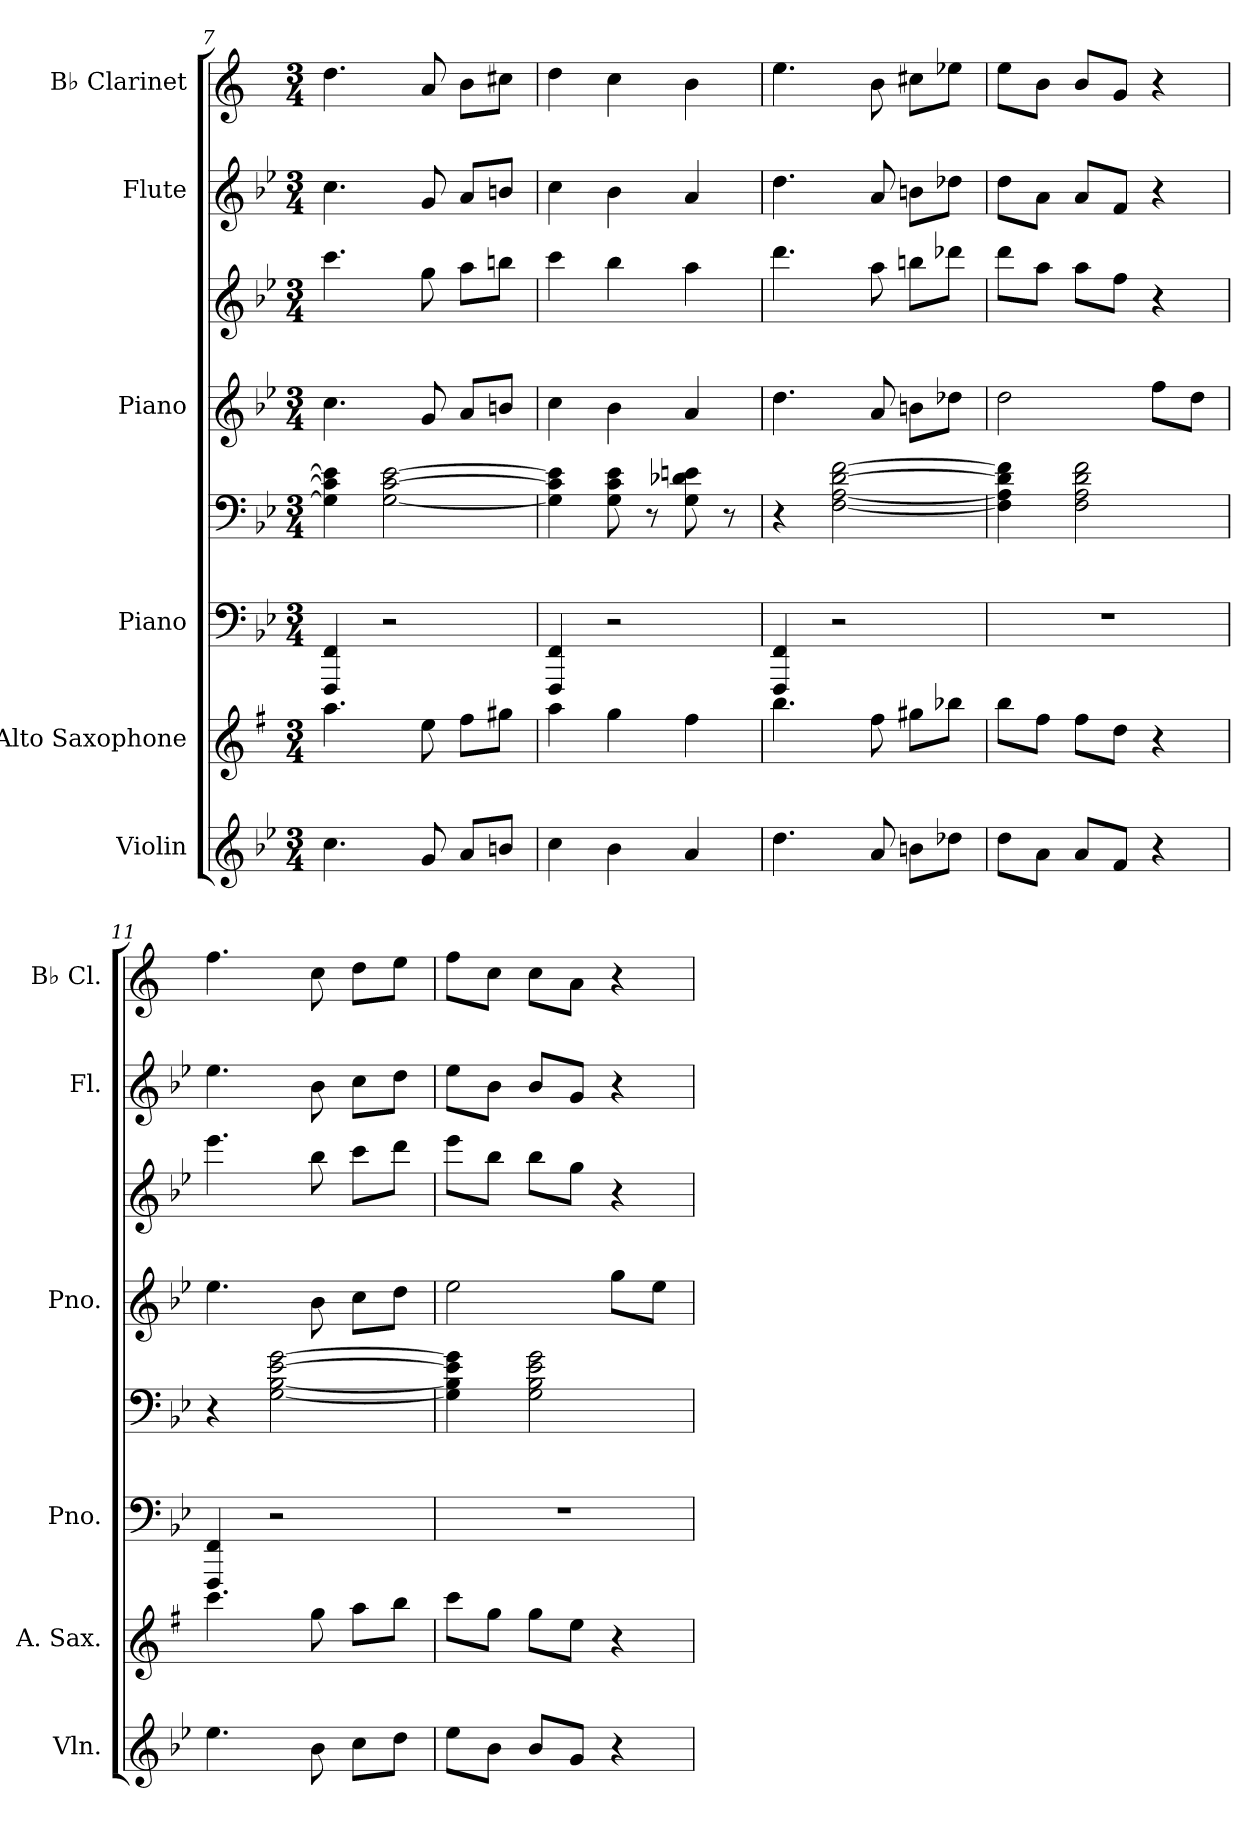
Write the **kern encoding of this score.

**kern	**kern	**kern	**kern	**kern	**kern	**kern	**kern
*part6	*part5	*part4	*part4	*part3	*part3	*part2	*part1
*staff8	*staff7	*staff6	*staff5	*staff4	*staff3	*staff2	*staff1
*I"Violin	*I"Alto Saxophone	*I"Piano	*	*I"Piano	*	*I"Flute	*I"B♭ Clarinet
*I'Vln.	*I'A. Sax.	*I'Pno.	*	*I'Pno.	*	*I'Fl.	*I'B♭ Cl.
*clefG2	*clefG2	*clefF4	*clefF4	*clefG2	*clefG2	*clefG2	*clefG2
*	*ITrd5c9	*	*	*	*	*	*ITrd1c2
*k[b-e-]	*k[b-e-]	*k[b-e-]	*k[b-e-]	*k[b-e-]	*k[b-e-]	*k[b-e-]	*k[b-e-]
*M3/4	*M3/4	*M3/4	*M3/4	*M3/4	*M3/4	*M3/4	*M3/4
=7	=7	=7	=7	=7	=7	=7	=7
4.cc\	4.cc\	4FFF/ 4FF/	4G\] 4c\] 4e-\]	4.cc\	4.ccc\	4.cc\	4.cc\
.	.	2r	[2G\ [2c\ [2e-\	.	.	.	.
8g/	8g\	.	.	8g/	8gg\	8g/	8g/
8a/L	8a\L	.	.	8a/L	8aa\L	8a/L	8a\L
8bn/J	8bn\J	.	.	8bn/J	8bbn\J	8bn/J	8bn\J
=8	=8	=8	=8	=8	=8	=8	=8
4cc\	4cc\	4FFF/ 4FF/	4G\] 4c\] 4e-\]	4cc\	4ccc\	4cc\	4cc\
4b-\	4b-\	2r	8G\ 8c\ 8e-\	4b-\	4bb-\	4b-\	4b-\
.	.	.	8r	.	.	.	.
4a/	4a\	.	8G\ 8d-X\ 8en\	4a/	4aa\	4a/	4a\
.	.	.	8r	.	.	.	.
!!LO:LB:g=z
=9	=9	=9	=9	=9	=9	=9	=9
4.dd\	4.dd\	4FFF/ 4FF/	4r	4.dd\	4.ddd\	4.dd\	4.dd\
.	.	2r	[2F\ [2A\ [2d\ [2f\	.	.	.	.
8a/	8a\	.	.	8a/	8aa\	8a/	8a\
8bn\L	8bn\L	.	.	8bn\L	8bbn\L	8bn\L	8bn\L
8dd-X\J	8dd-X\J	.	.	8dd-X\J	8ddd-X\J	8dd-X\J	8dd-X\J
=10	=10	=10	=10	=10	=10	=10	=10
8dd\L	8dd\L	2.r	4F\] 4A\] 4d\] 4f\]	2dd\	8ddd\L	8dd\L	8dd\L
8a\J	8a\J	.	.	.	8aa\J	8a\J	8a\J
8a/L	8a\L	.	2F\ 2A\ 2d\ 2f\	.	8aa\L	8a/L	8a/L
8f/J	8f\J	.	.	.	8ff\J	8f/J	8f/J
4r	4r	.	.	8ff\L	4r	4r	4r
.	.	.	.	8dd\J	.	.	.
=11	=11	=11	=11	=11	=11	=11	=11
4.ee-\	4.ee-\	4FFF/ 4FF/	4r	4.ee-\	4.eee-\	4.ee-\	4.ee-\
.	.	2r	[2G\ [2B-\ [2e-\ [2g\	.	.	.	.
8b-\	8b-\	.	.	8b-\	8bb-\	8b-\	8b-\
8cc\L	8cc\L	.	.	8cc\L	8ccc\L	8cc\L	8cc\L
8dd\J	8dd\J	.	.	8dd\J	8ddd\J	8dd\J	8dd\J
=12	=12	=12	=12	=12	=12	=12	=12
8ee-\L	8ee-\L	2.r	4G\] 4B-\] 4e-\] 4g\]	2ee-\	8eee-\L	8ee-\L	8ee-\L
8b-\J	8b-\J	.	.	.	8bb-\J	8b-\J	8b-\J
8b-/L	8b-\L	.	2G\ 2B-\ 2e-\ 2g\	.	8bb-\L	8b-/L	8b-\L
8g/J	8g\J	.	.	.	8gg\J	8g/J	8g\J
4r	4r	.	.	8gg\L	4r	4r	4r
.	.	.	.	8ee-\J	.	.	.
=	=	=	=	=	=	=	=
*-	*-	*-	*-	*-	*-	*-	*-
